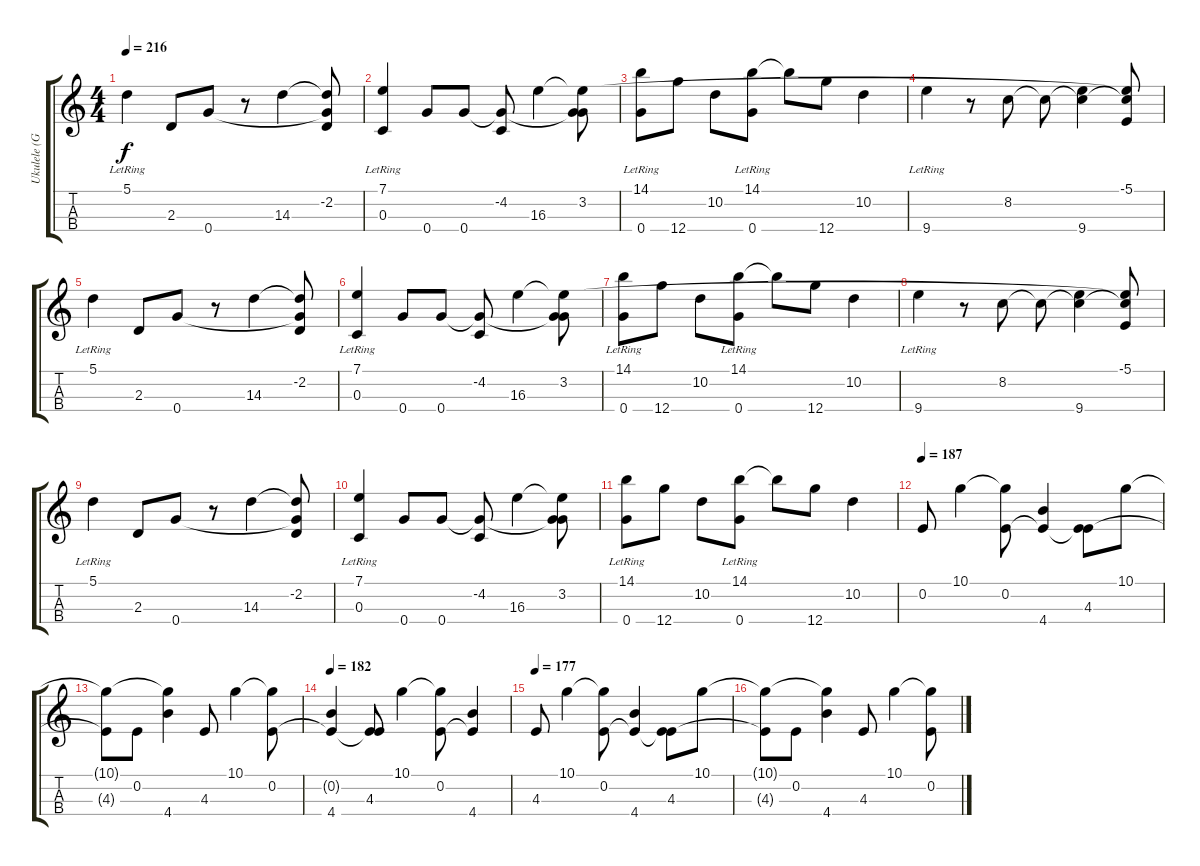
\track ("Ukulele (GCEA4)" "Ukulele (G") {solo instrument acousticguitarnylon}
\staff {score tabs}
\tuning (A3 E3 C3 G3) {hide}
\ts (4 4)
\tempo 216
\clef g2
\ks c
5.1{lr}.4{dy f} 2.3.8 0.4.8 r.8 14.3.4 (-2.2 14.3{t} 0.4{t}).8 |
(7.1{lr} 0.3{lr}).4 0.4.8 0.4.8 (-4.2 0.4{t}).8 16.3.4 (3.2 16.3{t} 0.4{t}).8 |
(14.1{lr} 0.4{lr}).8 12.4.8 10.2.8 (14.1{lr} 0.4{lr}).8 14.1{t}.8 12.4.8 10.2.4 |
9.4{lr}.4 r.8 8.2.8 8.2{t}.8 (8.2{t} 9.4).4 (-5.1 8.2{t} 16.3{t}).8 |
5.1{lr}.4 2.3.8 0.4.8 r.8 14.3.4 (-2.2 14.3{t} 0.4{t}).8 |
(7.1{lr} 0.3{lr}).4 0.4.8 0.4.8 (-4.2 0.4{t}).8 16.3.4 (3.2 16.3{t} 0.4{t}).8 |
(14.1{lr} 0.4{lr}).8 12.4.8 10.2.8 (14.1{lr} 0.4{lr}).8 14.1{t}.8 12.4.8 10.2.4 |
9.4{lr}.4 r.8 8.2.8 8.2{t}.8 (8.2{t} 9.4).4 (-5.1 8.2{t} 16.3{t}).8 |
5.1{lr}.4 2.3.8 0.4.8 r.8 14.3.4 (-2.2 14.3{t} 0.4{t}).8 |
(7.1{lr} 0.3{lr}).4 0.4.8 0.4.8 (-4.2 0.4{t}).8 16.3.4 (3.2 16.3{t} 0.4{t}).8 |
(14.1{lr} 0.4{lr}).8 12.4.8 10.2.8 (14.1{lr} 0.4{lr}).8 14.1{t}.8 12.4.8 10.2.4 |
\tempo 187
0.2.8 10.1.4 (10.1{t} 0.2).8 (0.2{t} 4.4).4 (0.2{t} 4.3).8 10.1.8 |
(10.1{t} 4.3{t}).8 0.2.8 (10.1{t} 4.4).4 4.3.8 10.1.4 (10.1{t} 0.2).8 |
\tempo 182
(0.2{t} 4.4).4 (0.2{t} 4.3).8 10.1.4 (10.1{t} 0.2).8 (0.2{t} 4.4).4 |
\tempo 177
4.3.8 10.1.4 (10.1{t} 0.2).8 (0.2{t} 4.4).4 (0.2{t} 4.3).8 10.1.8 |
(10.1{t} 4.3{t}).8 0.2.8 (10.1{t} 4.4).4 4.3.8 10.1.4 (10.1{t} 0.2).8
